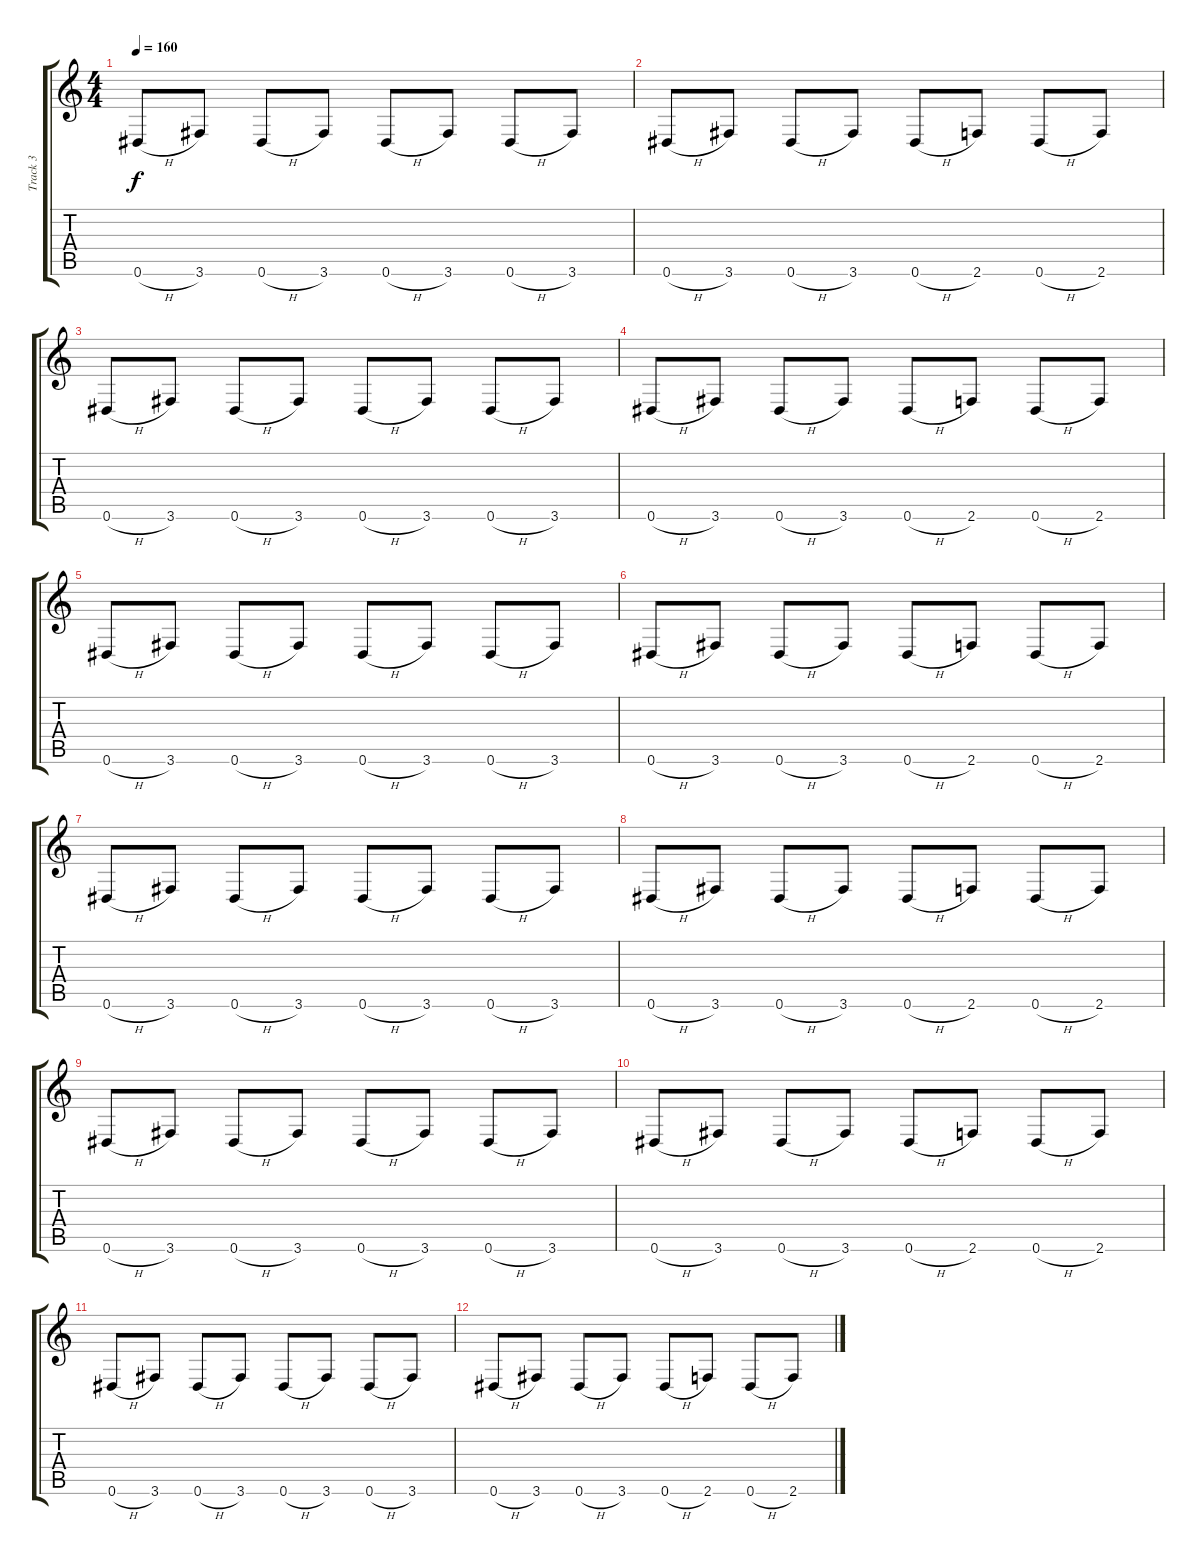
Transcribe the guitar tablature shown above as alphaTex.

\track ("Track 3" "Track 3") {instrument distortionguitar}
\staff {score tabs}
\tuning (Eb4 Bb3 Gb3 Db3 Ab2 Eb2) {hide}
\ts (4 4)
\tempo 160
\clef g2
\ks c
0.6{h}.8{dy f instrument acousticguitarsteel} 3.6.8 0.6{h}.8 3.6.8 0.6{h}.8 3.6.8 0.6{h}.8 3.6.8 |
0.6{h}.8 3.6.8 0.6{h}.8 3.6.8 0.6{h}.8 2.6.8 0.6{h}.8 2.6.8 |
0.6{h}.8{instrument acousticguitarsteel} 3.6.8 0.6{h}.8 3.6.8 0.6{h}.8 3.6.8 0.6{h}.8 3.6.8 |
0.6{h}.8 3.6.8 0.6{h}.8 3.6.8 0.6{h}.8 2.6.8 0.6{h}.8 2.6.8 |
0.6{h}.8{instrument acousticguitarsteel} 3.6.8 0.6{h}.8 3.6.8 0.6{h}.8 3.6.8 0.6{h}.8 3.6.8 |
0.6{h}.8 3.6.8 0.6{h}.8 3.6.8 0.6{h}.8 2.6.8 0.6{h}.8 2.6.8 |
0.6{h}.8{instrument acousticguitarsteel} 3.6.8 0.6{h}.8 3.6.8 0.6{h}.8 3.6.8 0.6{h}.8 3.6.8 |
0.6{h}.8 3.6.8 0.6{h}.8 3.6.8 0.6{h}.8 2.6.8 0.6{h}.8 2.6.8 |
0.6{h}.8{instrument acousticguitarsteel} 3.6.8 0.6{h}.8 3.6.8 0.6{h}.8 3.6.8 0.6{h}.8 3.6.8 |
0.6{h}.8 3.6.8 0.6{h}.8 3.6.8 0.6{h}.8 2.6.8 0.6{h}.8 2.6.8 |
0.6{h}.8{instrument acousticguitarsteel} 3.6.8 0.6{h}.8 3.6.8 0.6{h}.8 3.6.8 0.6{h}.8 3.6.8 |
0.6{h}.8 3.6.8 0.6{h}.8 3.6.8 0.6{h}.8 2.6.8 0.6{h}.8 2.6.8
